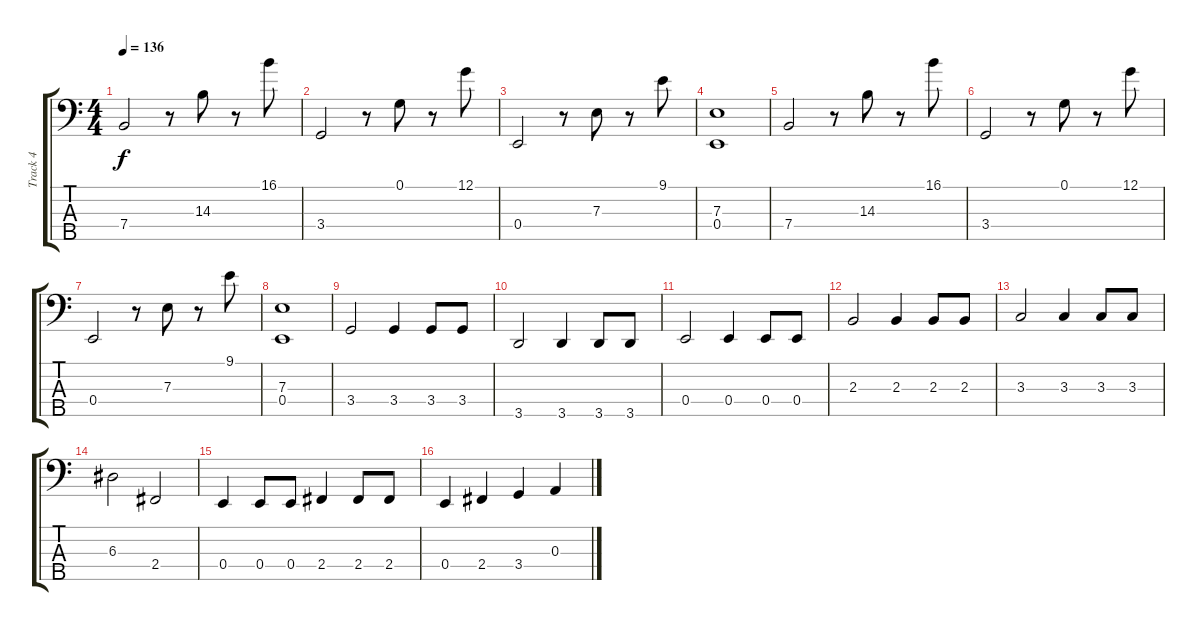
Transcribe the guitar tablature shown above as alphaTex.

\track ("Track 4" "Track 4") {instrument electricbasspick}
\staff {score tabs}
\tuning (G2 D2 A1 E1 B0) {hide}
\ts (4 4)
\tempo 136
\clef f4
\ks c
7.4.2{dy f} r.8 14.3.8 r.8 16.1.8 |
3.4.2 r.8 0.1.8 r.8 12.1.8 |
0.4.2 r.8 7.3.8 r.8 9.1.8 |
(7.3 0.4).1 |
7.4.2 r.8 14.3.8 r.8 16.1.8 |
3.4.2 r.8 0.1.8 r.8 12.1.8 |
0.4.2 r.8 7.3.8 r.8 9.1.8 |
(7.3 0.4).1 |
3.4.2 3.4.4 3.4.8 3.4.8 |
3.5.2 3.5.4 3.5.8 3.5.8 |
0.4.2 0.4.4 0.4.8 0.4.8 |
2.3.2 2.3.4 2.3.8 2.3.8 |
3.3.2 3.3.4 3.3.8 3.3.8 |
6.3.2 2.4.2 |
0.4.4 0.4.8 0.4.8 2.4.4 2.4.8 2.4.8 |
0.4.4 2.4.4 3.4.4 0.3.4
